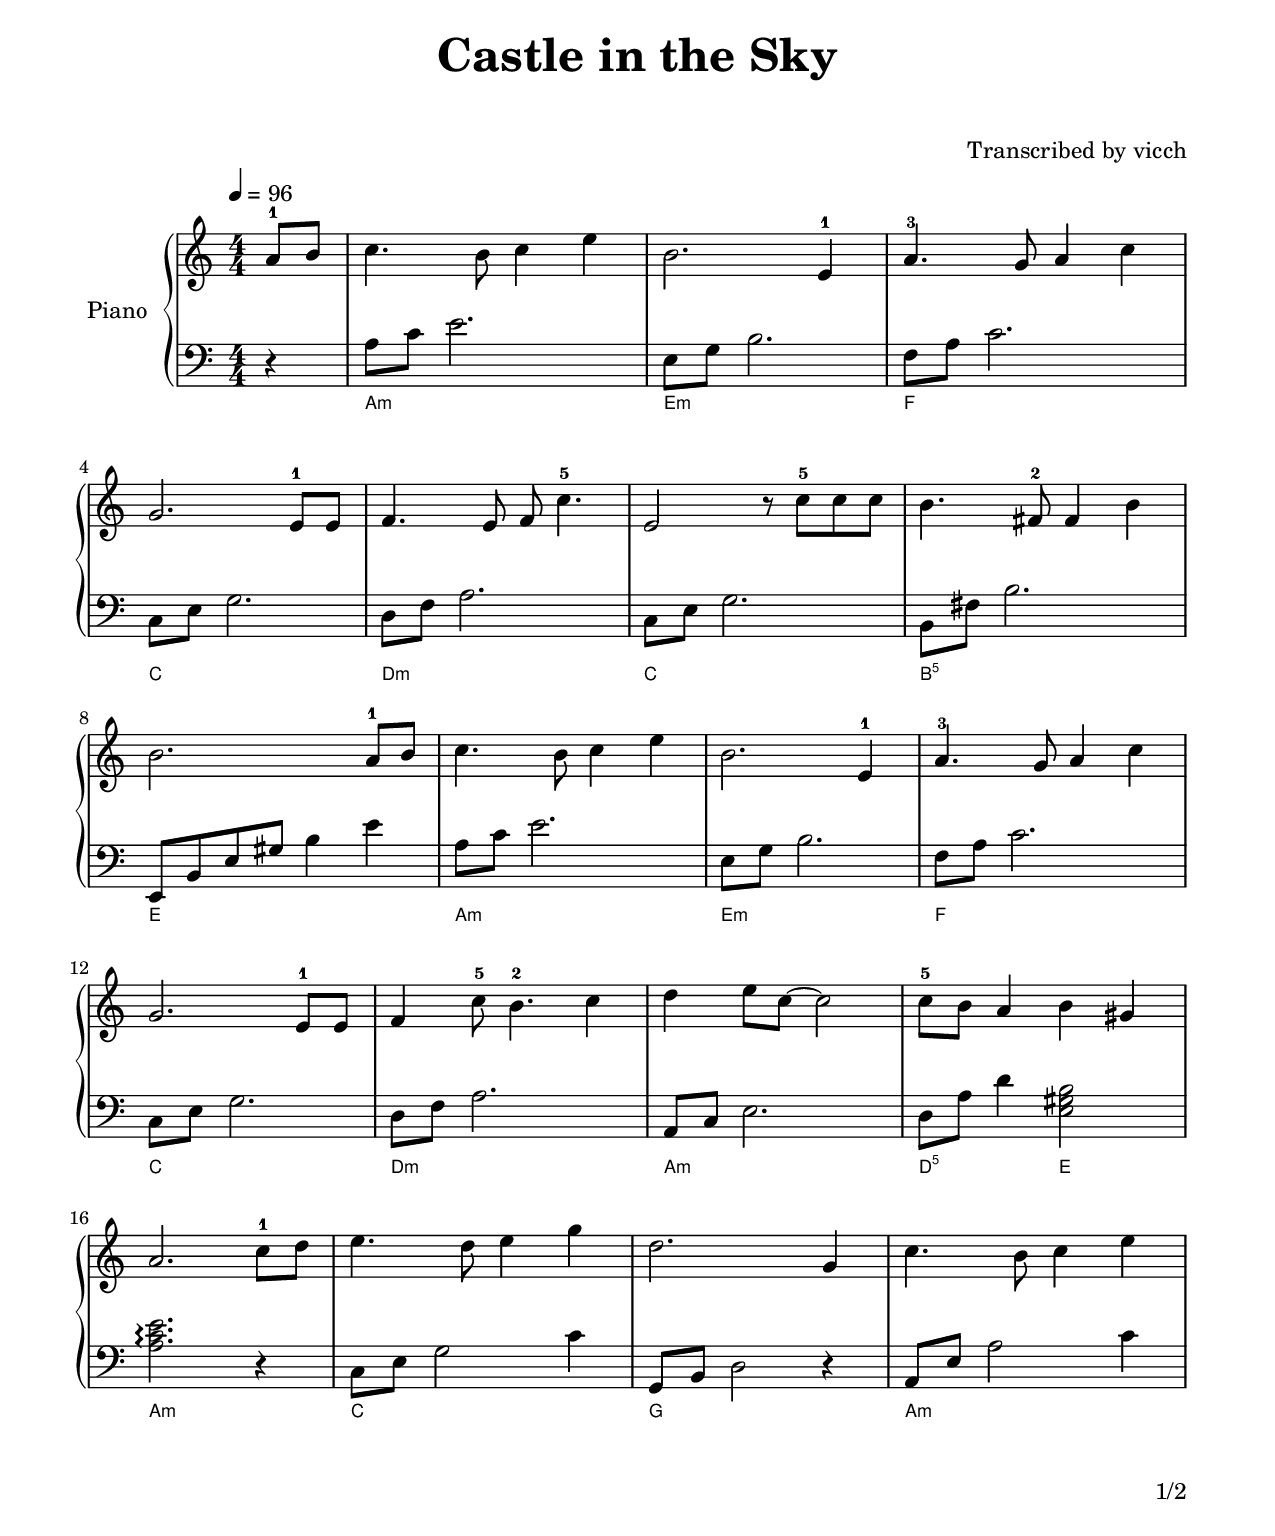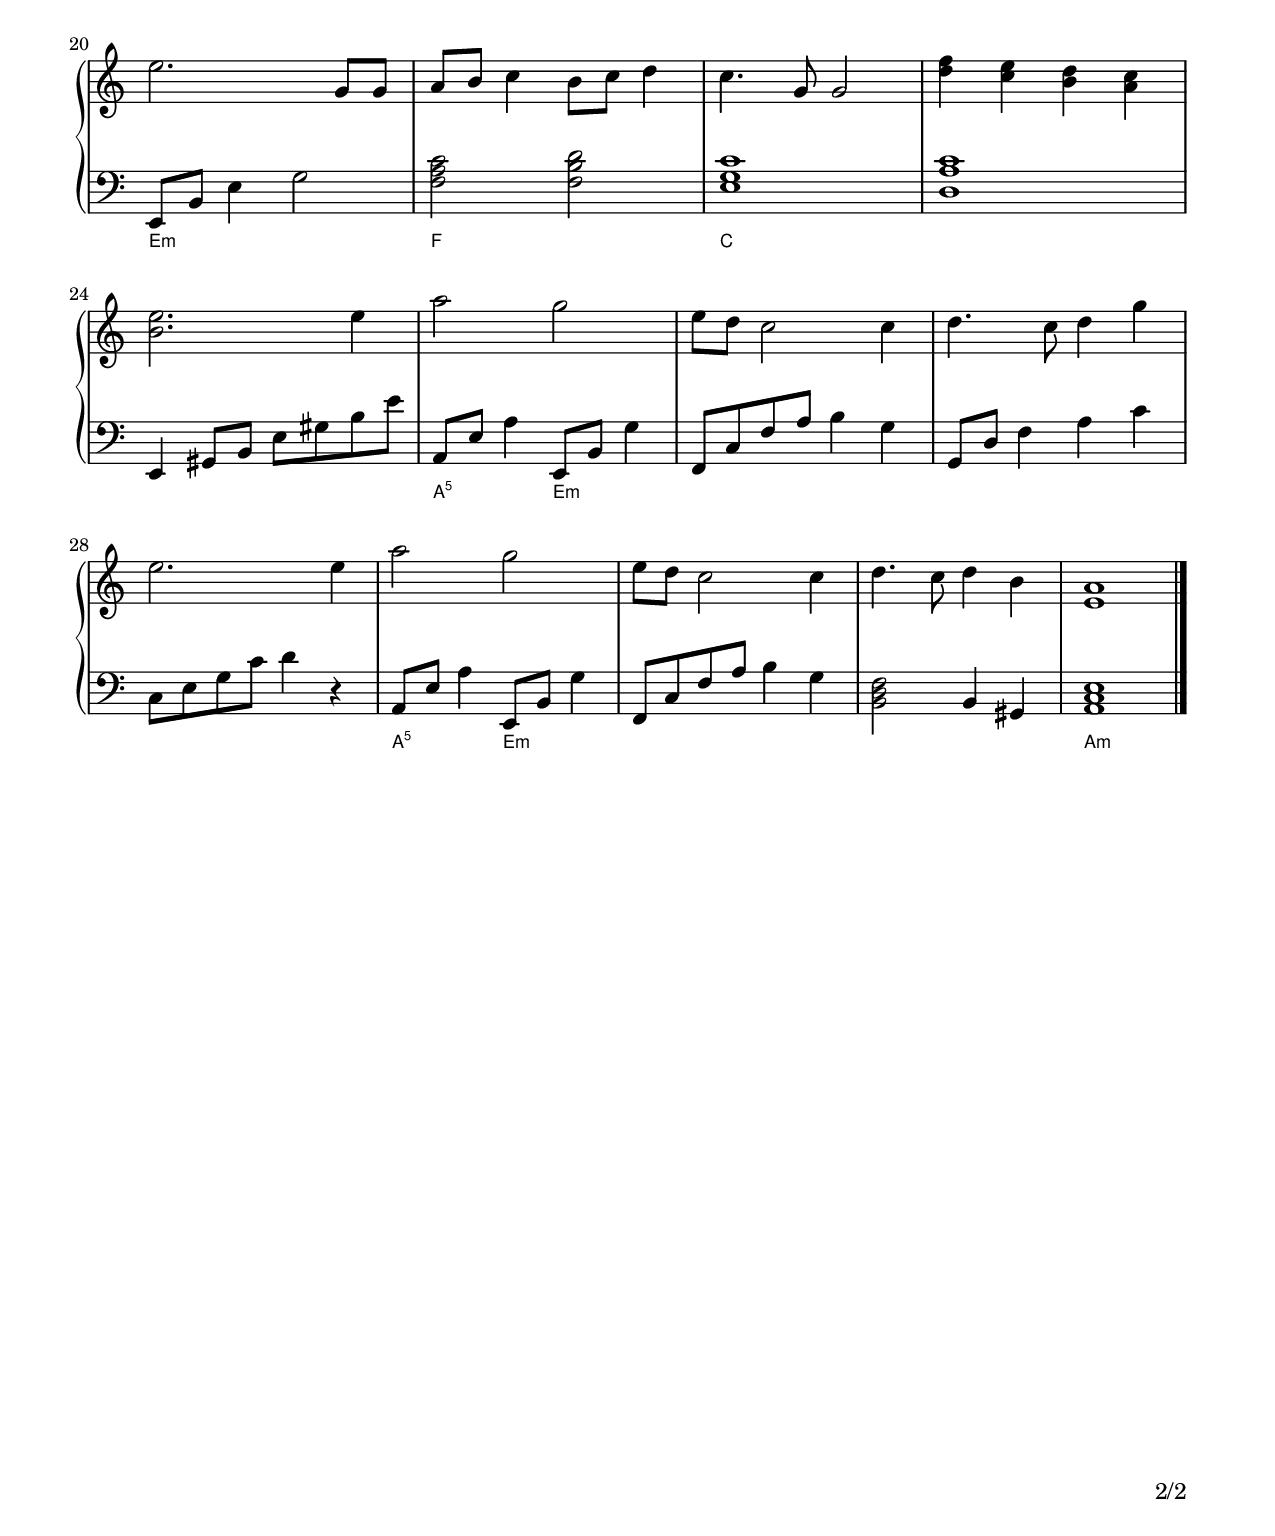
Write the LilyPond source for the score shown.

\version "2.24.3"

#(define title      "Castle in the Sky")
#(define title-font "")
#(define sequence   "EveryonePiano 1596")
#(define total-page 2)

\include "../base.ly"

\markup \vspace #1.5

C     = { c8  e8  g2.  }
Dm    = { d8  f8  a2.  }
Em    = { e8  g8  b2.  }
F     = { f8  a8  c'2. }
AmI   = { a8  c'8 e'2. }
AmII  = { a,8 c8  e2.  }
Bfive = { b,8 fs8 b2.  }

\score {
  \new PianoStaff \with {
    instrumentName = "Piano"
  } <<
    \new Staff {
      \tempo 4 = 96
      \clef treble
      \key c \major
      \time 4/4
      
      \partial 4 a'8^1  b'8  | c''4.        b'8  c''4 e''4    | b'2.          e'4^1     | a'4.^3 g'8     a'4  c''4 | \break
      g'2.       e'8^1  e'8  | f'4.         e'8  f'8  c''4.^5 | e'2 r8 c''8^5 c''8 c''8 | b'4.   fs'8^2  fs'4 b'4  | \break
      b'2.       a'8^1  b'8  | c''4.        b'8  c''4 e''4    | b'2.          e'4^1     | a'4.^3 g'8     a'4  c''4 | \break
      g'2.       e'8^1  e'8  | f'4 c''8^5   b'4.^2    c''4    | d''4 e''8 c''8~ c''2    | c''8^5 b'8 a'4 b'4  gs'4 | \break
      a'2.       c''8^1 d''8 | e''4.        d''8 e''4 g''4    | d''2.         g'4       | c''4.  b'8     c''4 e''4 | \break
      e''2.      g'8    g'8  | a'8 b'8 c''4 b'8  c''8 d''4    | c''4.     g'8   g'2     | <<d''4 f''4>> <<c''4 e''4>> <<b'4 d''4>> <<a'4 c''4>> | \break
      <<b'2. e''2.>> e''4    | a''2         g''2              | e''8 d''8 c''2 c''4     | d''4.  c''8    d''4 g''4 | \break
      e''2.          e''4    | a''2         g''2              | e''8 d''8 c''2 c''4     | d''4.  c''8    d''4 b'4  | <e' a'>1 | \bar "|."
    }
    \new Staff {
      \clef bass
      \key c \major
      \time 4/4
      
      r4 | \AmI | \Em | \F     |
      \C | \Dm  | \C  | \Bfive |
      
      e,8 b,8 e8 gs8 b4 e'4 | \AmI | \Em   | \F                  |
      \C                    | \Dm  | \AmII | d8 a8 d'4 <e gs b>2 |
      
      <a c' e'>2.\arpeggio r4 | c8 e8 g2 c'4        | g,8 b,8 d2 r4 | a,8 e8 a2 c'4 |
      e,8 b,8 e4 g2           | <f a c'>2 <f b d'>2 | <e g c'>1     | <d a c'>1     |
      
      e,4   gs,8 b,8 e8 gs8 b8 e'8 | a,8 e8 a4 e,8 b,8 g4 | f,8 c8 f8 a8 b4 g4 | g,8 d8 f4 a4  c'4  |
      c8 e8 g8   c'8 d'4    r4     | a,8 e8 a4 e,8 b,8 g4 | f,8 c8 f8 a8 b4 g4 | <b, d f>2 b,4 gs,4 | <a, c e>1 |
    }
    \chords {
      r4 | a1:m | e1:m | f1   |
      c1 | d1:m | c1   | b1:5 |
      
      e1 | a1:m | e1:m | f1      |
      c1 | d1:m | a1:m | d2:5 e2 |
      
      a2.:m r4 | c1    | g1 | a1:m |
      e1:m     | f2 r2 | c1 | r1   |
      
      r1 | a2:5 e2:m | r1 | r1 |
      r1 | a2:5 e2:m | r1 | r1 | a1:m |
    }
  >>
  \layout {}
  \midi {}
}
